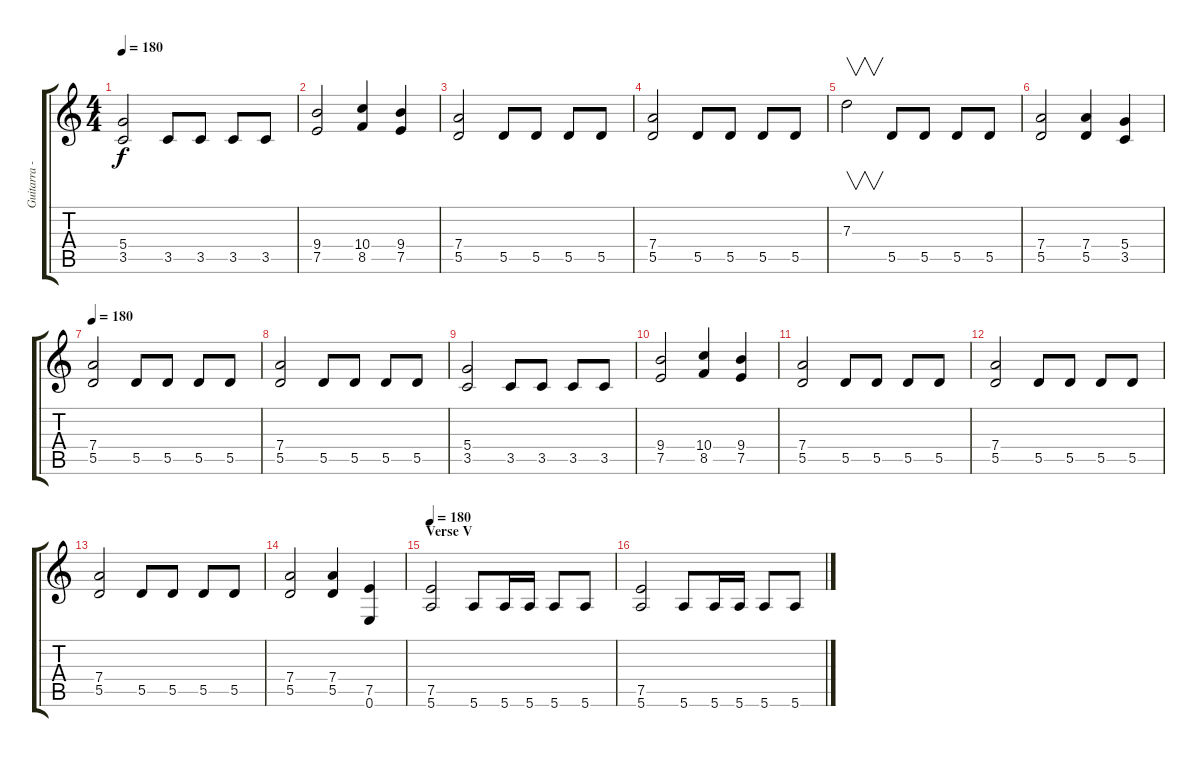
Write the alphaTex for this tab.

\track ("Guitarra - Guitar" "Guitarra -") {instrument distortionguitar}
\staff {score tabs}
\tuning (E4 B3 G3 D3 A2 E2) {hide}
\ts (4 4)
\tempo 180
\clef g2
\ks c
(5.4 3.5).2{dy f} 3.5.8 3.5.8 3.5.8 3.5.8 |
(9.4 7.5).2 (10.4 8.5).4 (9.4 7.5).4 |
(7.4 5.5).2 5.5.8 5.5.8 5.5.8 5.5.8 |
(7.4 5.5).2 5.5.8 5.5.8 5.5.8 5.5.8 |
7.3.2{v instrument guitarharmonics} 5.5.8{instrument distortionguitar} 5.5.8 5.5.8 5.5.8 |
(7.4 5.5).2 (7.4 5.5).4 (5.4 3.5).4 |
\tempo 180
(7.4 5.5).2 5.5.8 5.5.8 5.5.8 5.5.8 |
(7.4 5.5).2 5.5.8 5.5.8 5.5.8 5.5.8 |
(5.4 3.5).2 3.5.8 3.5.8 3.5.8 3.5.8 |
(9.4 7.5).2 (10.4 8.5).4 (9.4 7.5).4 |
(7.4 5.5).2 5.5.8 5.5.8 5.5.8 5.5.8 |
(7.4 5.5).2 5.5.8 5.5.8 5.5.8 5.5.8 |
(7.4 5.5).2 5.5.8 5.5.8 5.5.8 5.5.8 |
(7.4 5.5).2 (7.4 5.5).4 (7.5 0.6).4 |
\section ("" "Verse V")
\tempo 180
(7.5 5.6).2 5.6.8 5.6.16 5.6.16 5.6.8 5.6.8 |
(7.5 5.6).2 5.6.8 5.6.16 5.6.16 5.6.8 5.6.8
